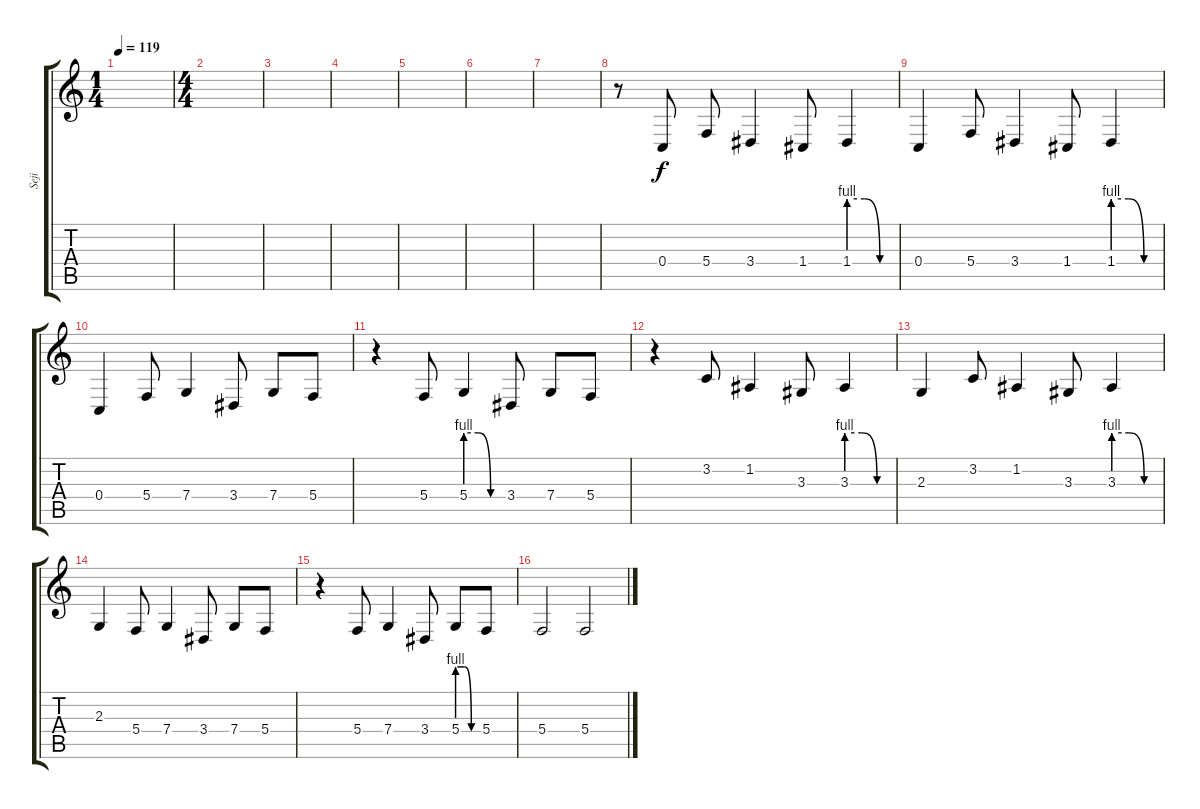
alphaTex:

\track ("Seji" "Seji") {instrument clarinet}
\staff {score tabs}
\tuning (D4 A3 F3 C3 G2 C2) {hide}
\ts (1 4)
\tempo 119
\clef g2
\ks c
|
\ts (4 4)
|
|
|
|
|
|
r.8 0.4.8 5.4.8 3.4.4 1.4.8 1.4{be (custom 0 4 20 4 40 0 60 0)}.4 |
0.4.4 5.4.8 3.4.4 1.4.8 1.4{be (custom 0 4 20 4 40 0 60 0)}.4 |
0.4.4 5.4.8 7.4.4 3.4.8 7.4.8 5.4.8 |
r.4 5.4.8 5.4{be (custom 0 4 20 4 40 0 60 0)}.4 3.4.8 7.4.8 5.4.8 |
r.4 3.2.8 1.2.4 3.3.8 3.3{be (custom 0 4 20 4 40 0 60 0)}.4 |
2.3.4 3.2.8 1.2.4 3.3.8 3.3{be (custom 0 4 20 4 40 0 60 0)}.4 |
2.3.4 5.4.8 7.4.4 3.4.8 7.4.8 5.4.8 |
r.4 5.4.8 7.4.4 3.4.8 5.4{be (custom 0 4 20 4 40 0 60 0)}.8 5.4.8 |
5.4.2 5.4.2
